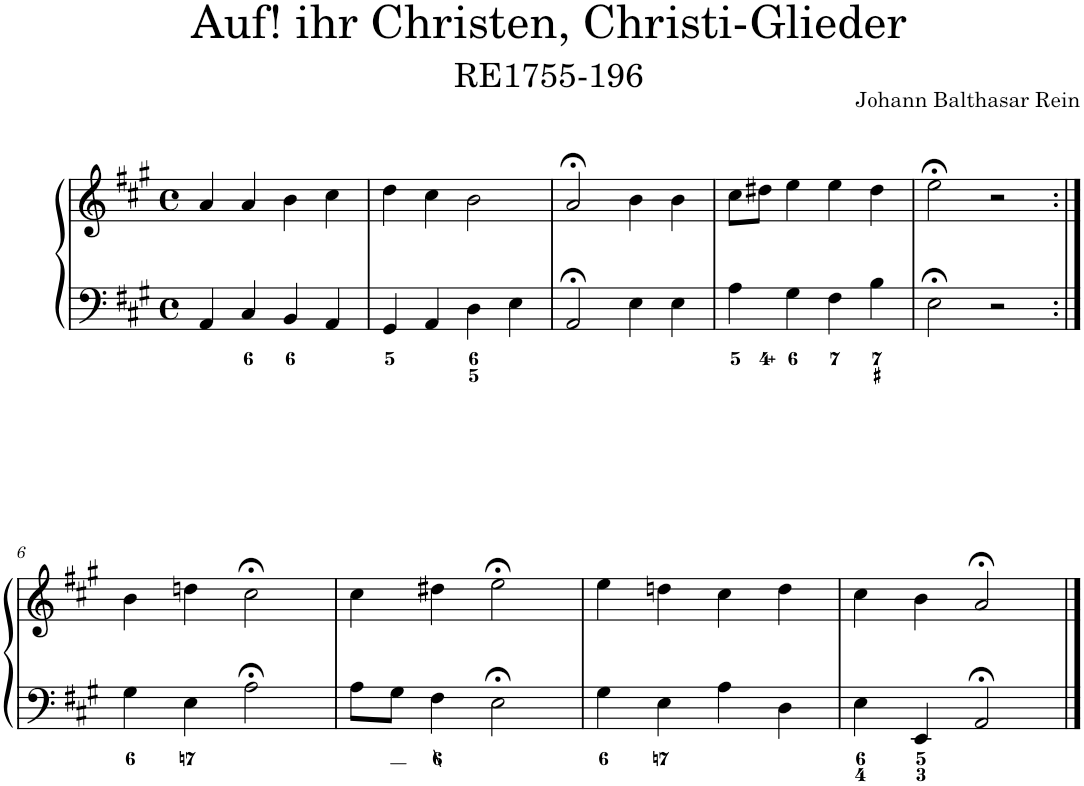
**kern	**kern
*part1	*part1
*staff2	*staff1
*I"Piano	*
*I'Pno.	*
*clefF4	*clefG2
*k[f#c#g#]	*k[f#c#g#]
*M4/4	*M4/4
*met(c)	*met(c)
=1	=1
4AA/	4a/
4C#/	4a/
4BB/	4b\
4AA/	4cc#\
=2	=2
4GG#/	4dd\
4AA/	4cc#\
4D\	2b\
4E\	.
=3	=3
2AA;</	2a;</
4E\	4b\
4E\	4b\
=4	=4
4A\	8cc#\L
.	8dd#X\J
4G#\	4ee\
4F#\	4ee\
4B\	4dd#\
=5	=5
2E;<\	2ee;<\
2r	2r
!!LO:LB:g=z
=6:|!	=6:|!
4G#\	4b\
4E\	4ddn\
2A;<\	2cc#;<\
=7	=7
8A\L	4cc#\
8G#\J	.
4F#\	4dd#X\
2E;<\	2ee;<\
=8	=8
4G#\	4ee\
4E\	4ddn\
4A\	4cc#\
4D\	4dd\
=9	=9
4E\	4cc#\
4EE/	4b\
2AA;</	2a;</
==	==
*-	*-
